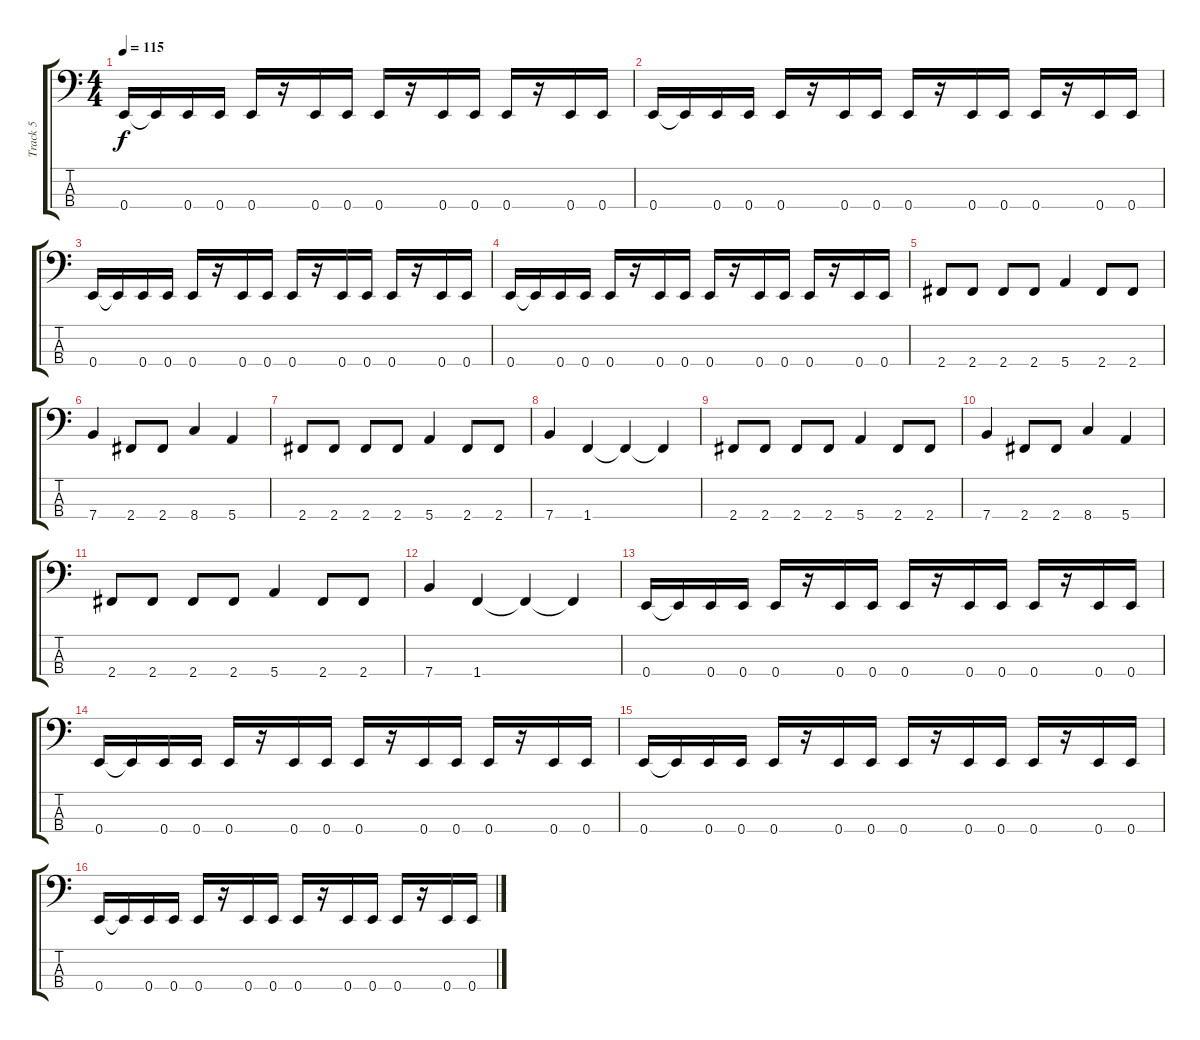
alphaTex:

\track ("Track 5" "Track 5") {instrument electricbasspick}
\staff {score tabs}
\tuning (G2 D2 A1 E1) {hide}
\ts (4 4)
\tempo 115
\clef f4
\ks c
0.4.16{dy f} 0.4{t}.16 0.4.16 0.4.16 0.4.16 r.16 0.4.16 0.4.16 0.4.16 r.16 0.4.16 0.4.16 0.4.16 r.16 0.4.16 0.4.16 |
0.4.16 0.4{t}.16 0.4.16 0.4.16 0.4.16 r.16 0.4.16 0.4.16 0.4.16 r.16 0.4.16 0.4.16 0.4.16 r.16 0.4.16 0.4.16 |
0.4.16 0.4{t}.16 0.4.16 0.4.16 0.4.16 r.16 0.4.16 0.4.16 0.4.16 r.16 0.4.16 0.4.16 0.4.16 r.16 0.4.16 0.4.16 |
0.4.16 0.4{t}.16 0.4.16 0.4.16 0.4.16 r.16 0.4.16 0.4.16 0.4.16 r.16 0.4.16 0.4.16 0.4.16 r.16 0.4.16 0.4.16 |
2.4.8 2.4.8 2.4.8 2.4.8 5.4.4 2.4.8 2.4.8 |
7.4.4 2.4.8 2.4.8 8.4.4 5.4.4 |
2.4.8 2.4.8 2.4.8 2.4.8 5.4.4 2.4.8 2.4.8 |
7.4.4 1.4.4 1.4{t}.4 1.4{t}.4 |
2.4.8 2.4.8 2.4.8 2.4.8 5.4.4 2.4.8 2.4.8 |
7.4.4 2.4.8 2.4.8 8.4.4 5.4.4 |
2.4.8 2.4.8 2.4.8 2.4.8 5.4.4 2.4.8 2.4.8 |
7.4.4 1.4.4 1.4{t}.4 1.4{t}.4 |
0.4.16 0.4{t}.16 0.4.16 0.4.16 0.4.16 r.16 0.4.16 0.4.16 0.4.16 r.16 0.4.16 0.4.16 0.4.16 r.16 0.4.16 0.4.16 |
0.4.16 0.4{t}.16 0.4.16 0.4.16 0.4.16 r.16 0.4.16 0.4.16 0.4.16 r.16 0.4.16 0.4.16 0.4.16 r.16 0.4.16 0.4.16 |
0.4.16 0.4{t}.16 0.4.16 0.4.16 0.4.16 r.16 0.4.16 0.4.16 0.4.16 r.16 0.4.16 0.4.16 0.4.16 r.16 0.4.16 0.4.16 |
0.4.16 0.4{t}.16 0.4.16 0.4.16 0.4.16 r.16 0.4.16 0.4.16 0.4.16 r.16 0.4.16 0.4.16 0.4.16 r.16 0.4.16 0.4.16
